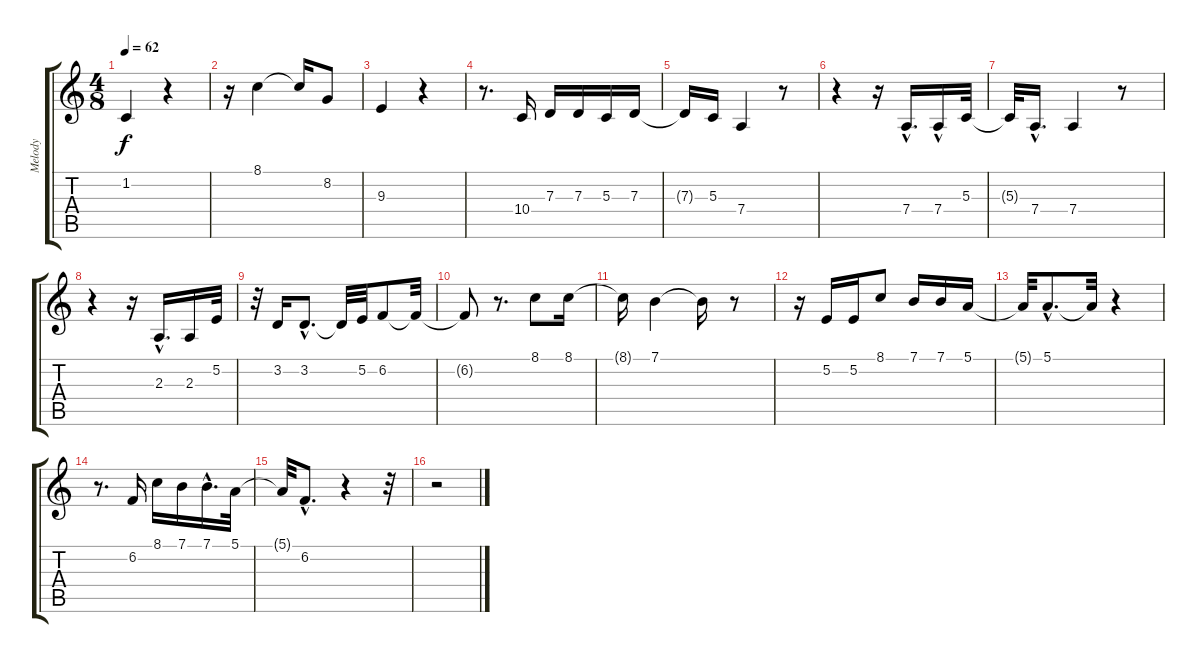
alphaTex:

\track ("Melody" "Melody") {instrument baritonesax}
\staff {score tabs}
\tuning (E4 B3 G3 D3 A2 E2) {hide}
\ts (4 8)
\tempo 62
\clef g2
\ks c
1.2.4{dy f} r.4 |
r.16 8.1.4 8.1{t}.16 8.2.8 |
9.3.4 r.4 |
r.8{d} 10.4.16 7.3.16 7.3.16 5.3.16 7.3.16 |
7.3{t}.16 5.3.16 7.4.4 r.8 |
r.4 r.16 7.4{hac}.16{d} 7.4{hac}.16 5.3.32 |
5.3{t}.32 7.4{hac}.16{d} 7.4.4 r.8 |
r.4 r.16 2.3{hac}.16{d} 2.3.16 5.2.32 |
r.32 3.2.16 3.2{hac}.8{d} 3.2{t}.32 5.2.32 6.2.8 6.2{t}.32 |
6.2{t}.8 r.8{d} 8.1.8 8.1.16 |
8.1{t}.16 7.1.4 7.1{t}.16 r.8 |
r.16 5.2.16 5.2.16 8.1.8 7.1.16 7.1.16 5.1.16 |
5.1{t}.32 5.1{hac}.8{d} 5.1{t}.32 r.4 |
r.8{d} 6.2.16 8.1.16 7.1.16 7.1{hac}.16{d} 5.1.32 |
5.1{t}.32 6.2{hac}.8{d} r.4 r.32 |
r.2
